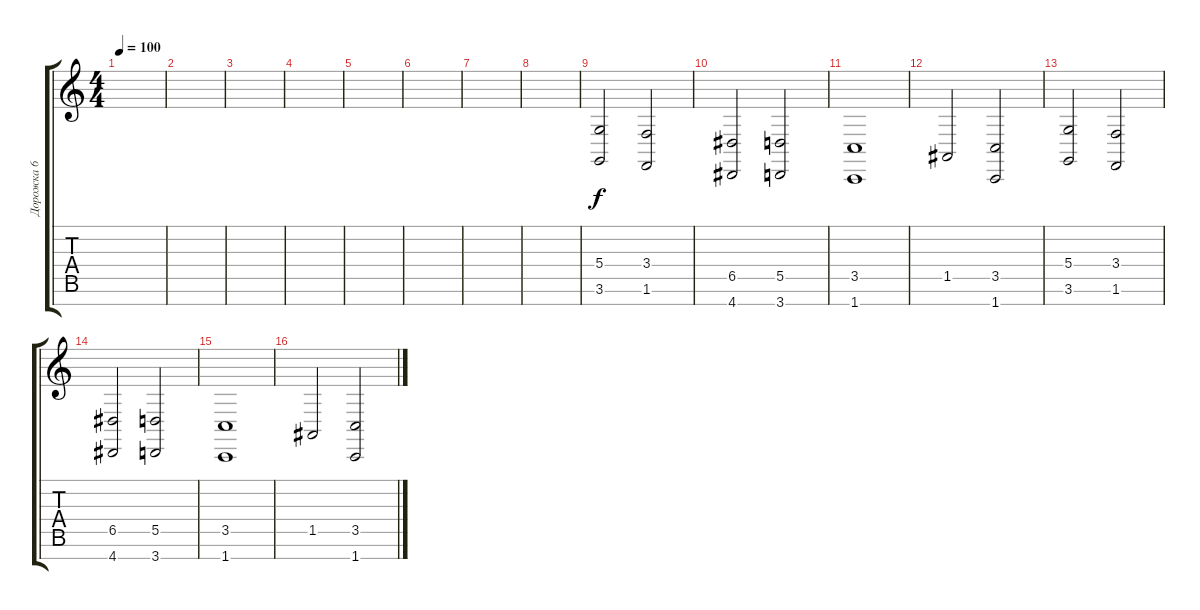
\track ("Дорожка 6" "Дорожка 6") {instrument churchorgan}
\staff {score tabs}
\tuning (E4 B3 G3 D3 A2 E2 B1) {hide}
\ts (4 4)
\tempo 100
\clef g2
\ks c
|
|
|
|
|
|
|
|
(5.4 3.6).2 (3.4 1.6).2 |
(6.5 4.7).2 (5.5 3.7).2 |
(3.5 1.7).1 |
1.5.2 (3.5 1.7).2 |
(5.4 3.6).2 (3.4 1.6).2 |
(6.5 4.7).2 (5.5 3.7).2 |
(3.5 1.7).1 |
1.5.2 (3.5 1.7).2
